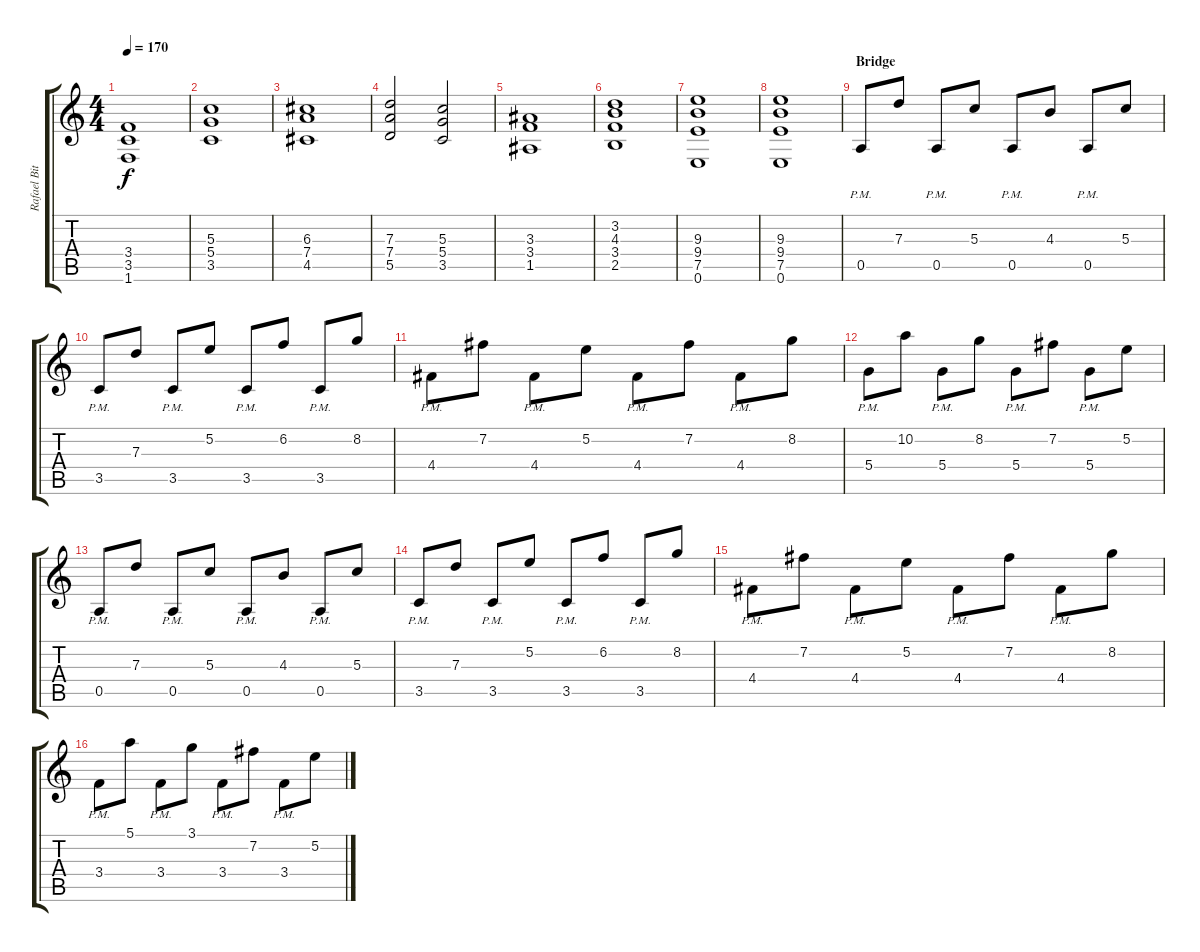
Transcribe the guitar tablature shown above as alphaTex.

\track ("Rafael Bittencourt" "Rafael Bit") {instrument distortionguitar}
\staff {score tabs}
\tuning (E4 B3 G3 D3 A2 E2) {hide}
\ts (4 4)
\tempo 170
\clef g2
\ks c
(3.4 3.5 1.6).1{dy f} |
(5.3 5.4 3.5).1 |
(6.3 7.4 4.5).1 |
(7.3 7.4 5.5).2 (5.3 5.4 3.5).2 |
(3.3 3.4 1.5).1 |
(3.2 4.3 3.4 2.5).1 |
(9.3 9.4 7.5 0.6).1 |
(9.3 9.4 7.5 0.6).1 |
\section ("" "Bridge")
0.5{pm}.8 7.3.8 0.5{pm}.8 5.3.8 0.5{pm}.8 4.3.8 0.5{pm}.8 5.3.8 |
3.5{pm}.8 7.3.8 3.5{pm}.8 5.2.8 3.5{pm}.8 6.2.8 3.5{pm}.8 8.2.8 |
4.4{pm}.8 7.2.8 4.4{pm}.8 5.2.8 4.4{pm}.8 7.2.8 4.4{pm}.8 8.2.8 |
5.4{pm}.8 10.2.8 5.4{pm}.8 8.2.8 5.4{pm}.8 7.2.8 5.4{pm}.8 5.2.8 |
0.5{pm}.8 7.3.8 0.5{pm}.8 5.3.8 0.5{pm}.8 4.3.8 0.5{pm}.8 5.3.8 |
3.5{pm}.8 7.3.8 3.5{pm}.8 5.2.8 3.5{pm}.8 6.2.8 3.5{pm}.8 8.2.8 |
4.4{pm}.8 7.2.8 4.4{pm}.8 5.2.8 4.4{pm}.8 7.2.8 4.4{pm}.8 8.2.8 |
3.4{pm}.8 5.1.8 3.4{pm}.8 3.1.8 3.4{pm}.8 7.2.8 3.4{pm}.8 5.2.8
